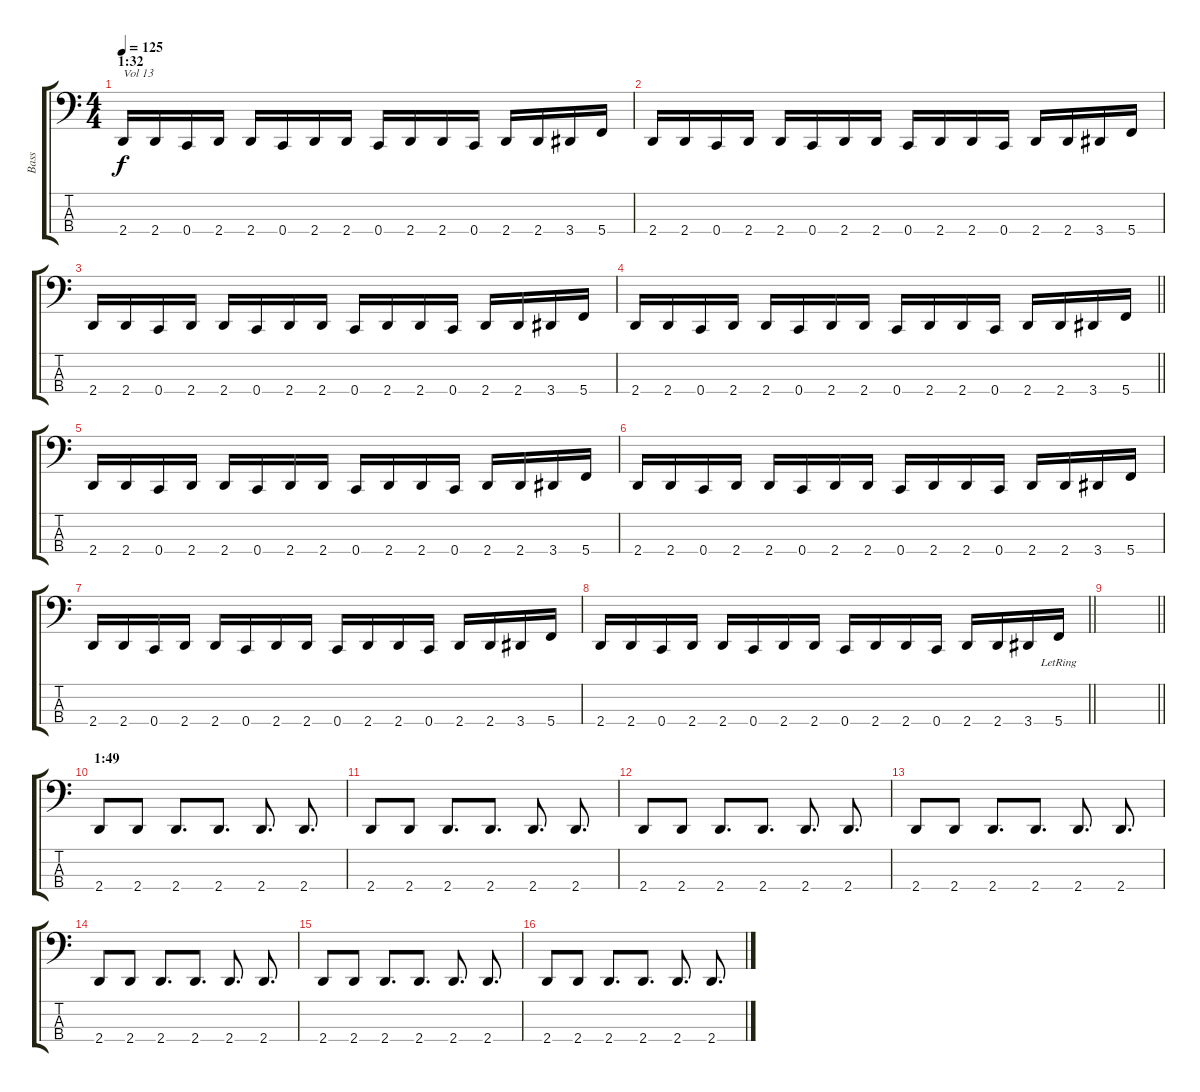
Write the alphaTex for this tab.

\track ("Bass" "Bass") {instrument electricbasspick}
\staff {score tabs}
\tuning (F2 C2 G1 C1) {hide}
\ts (4 4)
\section ("" "1:32")
\tempo 125
\clef f4
\ks c
2.4.16{txt "Vol 13" dy f volume 13} 2.4.16 0.4.16 2.4.16 2.4.16 0.4.16 2.4.16 2.4.16 0.4.16 2.4.16 2.4.16 0.4.16 2.4.16 2.4.16 3.4.16 5.4.16 |
2.4.16 2.4.16 0.4.16 2.4.16 2.4.16 0.4.16 2.4.16 2.4.16 0.4.16 2.4.16 2.4.16 0.4.16 2.4.16 2.4.16 3.4.16 5.4.16 |
2.4.16 2.4.16 0.4.16 2.4.16 2.4.16 0.4.16 2.4.16 2.4.16 0.4.16 2.4.16 2.4.16 0.4.16 2.4.16 2.4.16 3.4.16 5.4.16 |
\barLineRight lightlight
2.4.16 2.4.16 0.4.16 2.4.16 2.4.16 0.4.16 2.4.16 2.4.16 0.4.16 2.4.16 2.4.16 0.4.16 2.4.16 2.4.16 3.4.16 5.4.16 |
2.4.16 2.4.16 0.4.16 2.4.16 2.4.16 0.4.16 2.4.16 2.4.16 0.4.16 2.4.16 2.4.16 0.4.16 2.4.16 2.4.16 3.4.16 5.4.16 |
2.4.16 2.4.16 0.4.16 2.4.16 2.4.16 0.4.16 2.4.16 2.4.16 0.4.16 2.4.16 2.4.16 0.4.16 2.4.16 2.4.16 3.4.16 5.4.16 |
2.4.16 2.4.16 0.4.16 2.4.16 2.4.16 0.4.16 2.4.16 2.4.16 0.4.16 2.4.16 2.4.16 0.4.16 2.4.16 2.4.16 3.4.16 5.4.16 |
\barLineRight lightlight
2.4.16 2.4.16 0.4.16 2.4.16 2.4.16 0.4.16 2.4.16 2.4.16 0.4.16 2.4.16 2.4.16 0.4.16 2.4.16 2.4.16 3.4.16 5.4{lr}.16 |
\barLineRight lightlight
|
\section ("" "1:49")
2.4.8 2.4.8 2.4.8{d} 2.4.8{d} 2.4.8{d} 2.4.8{d} |
2.4.8 2.4.8 2.4.8{d} 2.4.8{d} 2.4.8{d} 2.4.8{d} |
2.4.8 2.4.8 2.4.8{d} 2.4.8{d} 2.4.8{d} 2.4.8{d} |
2.4.8 2.4.8 2.4.8{d} 2.4.8{d} 2.4.8{d} 2.4.8{d} |
2.4.8 2.4.8 2.4.8{d} 2.4.8{d} 2.4.8{d} 2.4.8{d} |
2.4.8 2.4.8 2.4.8{d} 2.4.8{d} 2.4.8{d} 2.4.8{d} |
2.4.8 2.4.8 2.4.8{d} 2.4.8{d} 2.4.8{d} 2.4.8{d}
